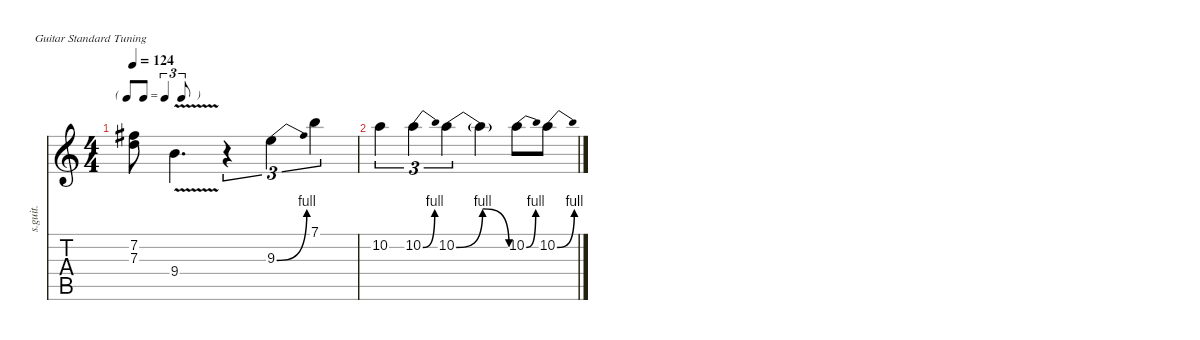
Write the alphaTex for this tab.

\defaultSystemsLayout 4
\hideDynamics
\bracketExtendMode nobrackets
\track ("David Gilmour | Fender Stratocaster | Lead Guitar 2" "s.guit.") {instrument overdrivenguitar}
\staff {score tabs}
\tuning (E4 B3 G3 D3 A2 E2)
\ts (4 4)
\tf triplet8th
\tempo 124
\clef g2
\ks c
(7.2{acc #} 7.3).8{dy f} 9.4{v}.4{d} r.4{tu (3 2)} 9.3{be (bend 0 0 15 4)}.4{tu (3 2)} 7.1.4{tu (3 2)} |
10.2.4{tu (3 2)} 10.2{be (bend 0 0 15 4)}.4{tu (3 2)} 10.2{be (bendrelease 0 0 30 4 30 4 60 0)}.4{tu (3 2)} 10.2{t}.4 10.2{be (bend 0 0 15 4)}.8 10.2{be (bend 0 0 15 4)}.8
